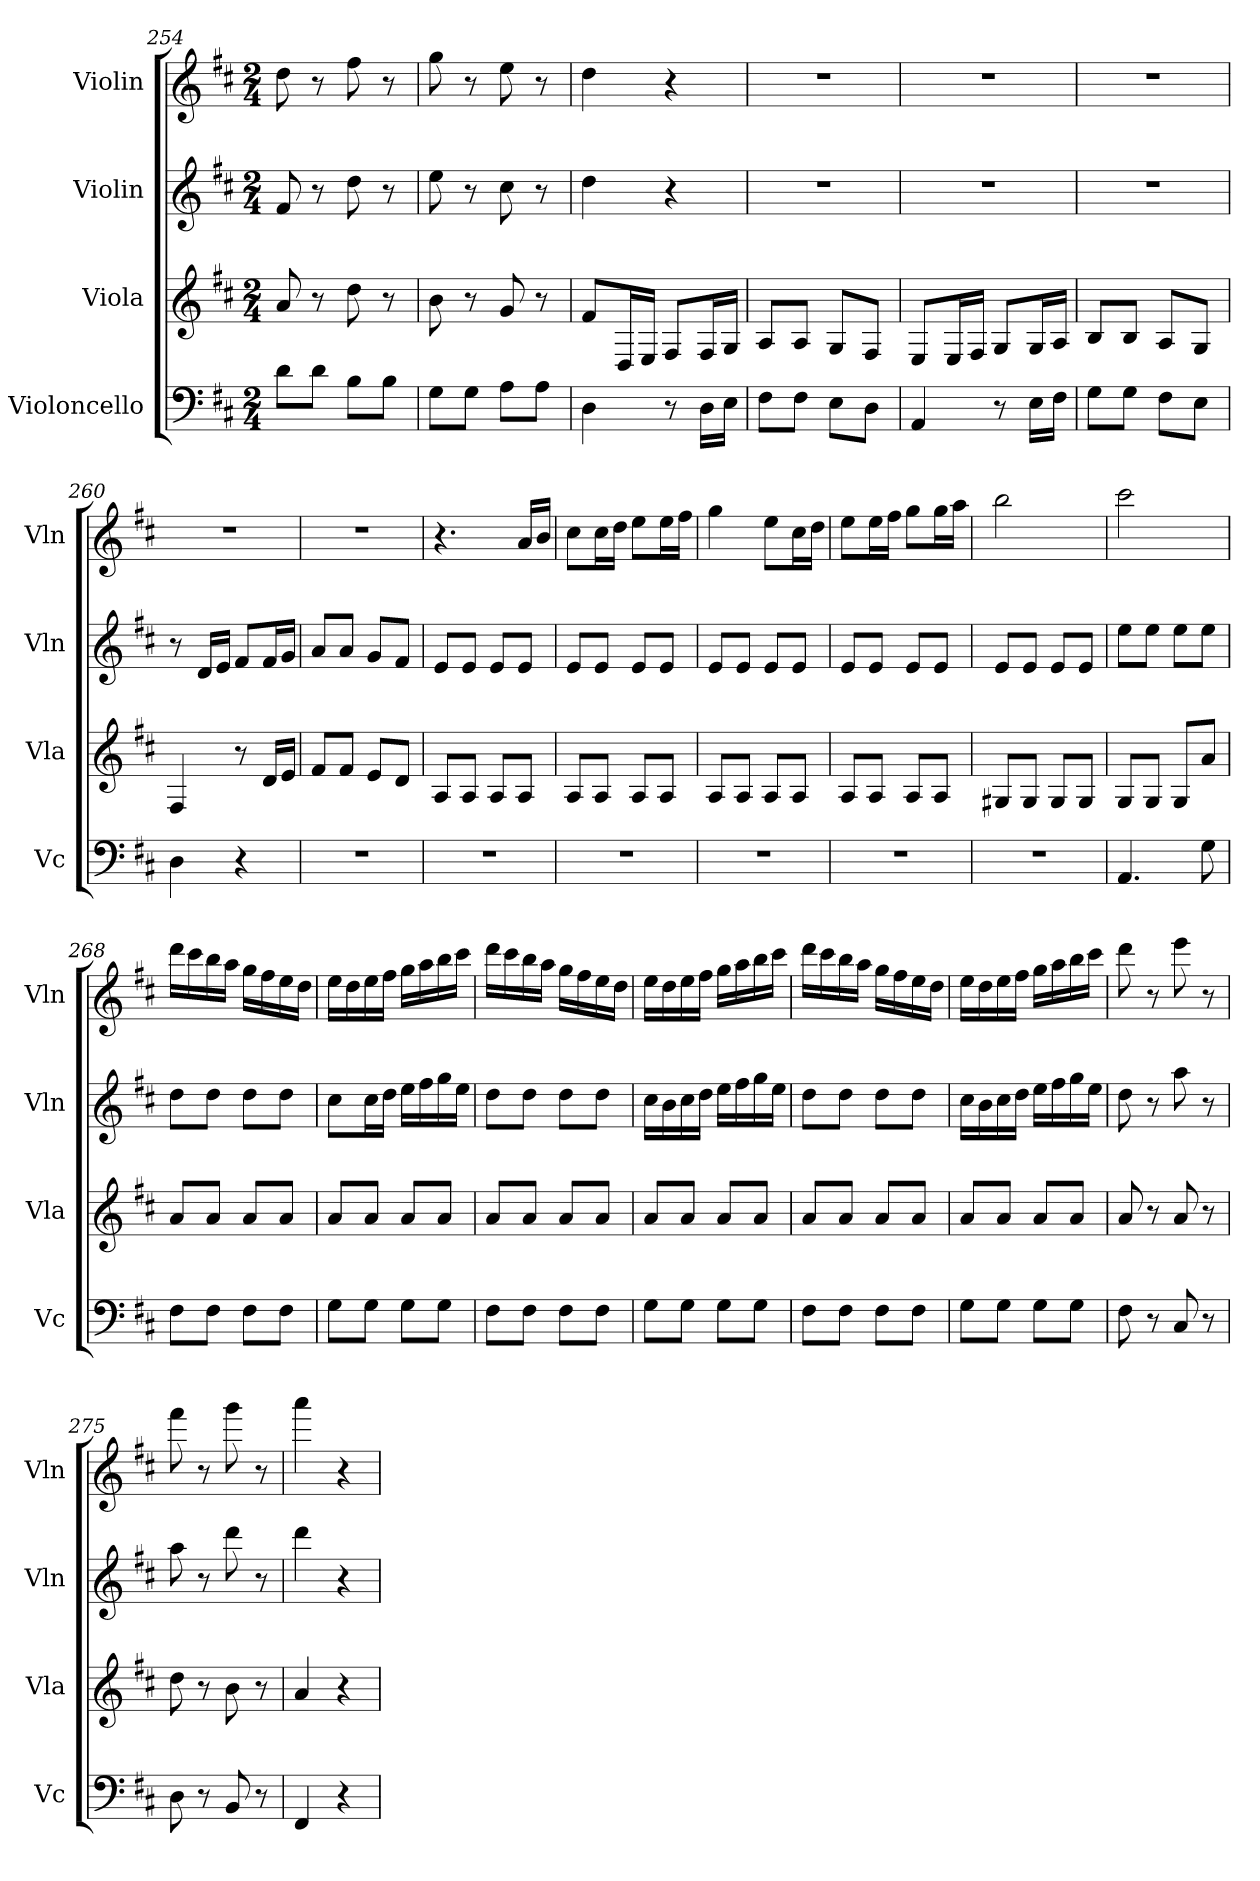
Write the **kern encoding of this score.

**kern	**kern	**kern	**kern
*part4	*part3	*part2	*part1
*staff4	*staff3	*staff2	*staff1
*I"Violoncello	*I"Viola	*I"Violin	*I"Violin
*I'Vc	*I'Vla	*I'Vln	*I'Vln
*clefF4	*clefG2	*clefG2	*clefG2
*k[f#c#]	*k[f#c#]	*k[f#c#]	*k[f#c#]
*M2/4	*M2/4	*M2/4	*M2/4
=254	=254	=254	=254
8d\L	8a/	8f#/	8dd\
8d\J	8r	8r	8r
8B\L	8dd\	8dd\	8ff#\
8B\J	8r	8r	8r
!!LO:PB:g=z
=255	=255	=255	=255
8G\L	8b\	8ee\	8gg\
8G\J	8r	8r	8r
8A\L	8g/	8cc#\	8ee\
8A\J	8r	8r	8r
=256	=256	=256	=256
4D\	8f#/L	4dd\	4dd\
.	16D/L	.	.
.	16E/JJ	.	.
8r	8F#/L	4r	4r
16D\LL	16F#/L	.	.
16E\JJ	16G/JJ	.	.
=257	=257	=257	=257
8F#\L	8A/L	2r	2r
8F#\J	8A/J	.	.
8E\L	8G/L	.	.
8D\J	8F#/J	.	.
=258	=258	=258	=258
4AA/	8E/L	2r	2r
.	16E/L	.	.
.	16F#/JJ	.	.
8r	8G/L	.	.
16E\LL	16G/L	.	.
16F#\JJ	16A/JJ	.	.
=259	=259	=259	=259
8G\L	8B/L	2r	2r
8G\J	8B/J	.	.
8F#\L	8A/L	.	.
8E\J	8G/J	.	.
=260	=260	=260	=260
4D\	4F#/	8r	2r
.	.	16d/LL	.
.	.	16e/JJ	.
4r	8r	8f#/L	.
.	16d/LL	16f#/L	.
.	16e/JJ	16g/JJ	.
=261	=261	=261	=261
2r	8f#/L	8a/L	2r
.	8f#/J	8a/J	.
.	8e/L	8g/L	.
.	8d/J	8f#/J	.
!!LO:LB:g=z
=262	=262	=262	=262
2r	8A/L	8e/L	4.r
.	8A/J	8e/J	.
.	8A/L	8e/L	.
.	8A/J	8e/J	16a/LL
.	.	.	16b/JJ
=263	=263	=263	=263
2r	8A/L	8e/L	8cc#\L
.	8A/J	8e/J	16cc#\L
.	.	.	16dd\JJ
.	8A/L	8e/L	8ee\L
.	8A/J	8e/J	16ee\L
.	.	.	16ff#\JJ
=264	=264	=264	=264
2r	8A/L	8e/L	4gg\
.	8A/J	8e/J	.
.	8A/L	8e/L	8ee\L
.	8A/J	8e/J	16cc#\L
.	.	.	16dd\JJ
=265	=265	=265	=265
2r	8A/L	8e/L	8ee\L
.	8A/J	8e/J	16ee\L
.	.	.	16ff#\JJ
.	8A/L	8e/L	8gg\L
.	8A/J	8e/J	16gg\L
.	.	.	16aa\JJ
=266	=266	=266	=266
2r	8G#X/L	8e/L	2bb\
.	8G#/J	8e/J	.
.	8G#/L	8e/L	.
.	8G#/J	8e/J	.
=267	=267	=267	=267
4.AA/	8G/L	8ee\L	2ccc#\
.	8G/J	8ee\J	.
.	8G/L	8ee\L	.
8G\	8a/J	8ee\J	.
!!LO:LB:g=z
=268	=268	=268	=268
8F#\L	8a/L	8dd\L	16ddd\LL
.	.	.	16ccc#\
8F#\J	8a/J	8dd\J	16bb\
.	.	.	16aa\JJ
8F#\L	8a/L	8dd\L	16gg\LL
.	.	.	16ff#\
8F#\J	8a/J	8dd\J	16ee\
.	.	.	16dd\JJ
=269	=269	=269	=269
8G\L	8a/L	8cc#\L	16ee\LL
.	.	.	16dd\
8G\J	8a/J	16cc#\L	16ee\
.	.	16dd\JJ	16ff#\JJ
8G\L	8a/L	16ee\LL	16gg\LL
.	.	16ff#\	16aa\
8G\J	8a/J	16gg\	16bb\
.	.	16ee\JJ	16ccc#\JJ
=270	=270	=270	=270
8F#\L	8a/L	8dd\L	16ddd\LL
.	.	.	16ccc#\
8F#\J	8a/J	8dd\J	16bb\
.	.	.	16aa\JJ
8F#\L	8a/L	8dd\L	16gg\LL
.	.	.	16ff#\
8F#\J	8a/J	8dd\J	16ee\
.	.	.	16dd\JJ
=271	=271	=271	=271
8G\L	8a/L	16cc#\LL	16ee\LL
.	.	16b\	16dd\
8G\J	8a/J	16cc#\	16ee\
.	.	16dd\JJ	16ff#\JJ
8G\L	8a/L	16ee\LL	16gg\LL
.	.	16ff#\	16aa\
8G\J	8a/J	16gg\	16bb\
.	.	16ee\JJ	16ccc#\JJ
=272	=272	=272	=272
8F#\L	8a/L	8dd\L	16ddd\LL
.	.	.	16ccc#\
8F#\J	8a/J	8dd\J	16bb\
.	.	.	16aa\JJ
8F#\L	8a/L	8dd\L	16gg\LL
.	.	.	16ff#\
8F#\J	8a/J	8dd\J	16ee\
.	.	.	16dd\JJ
!!LO:PB:g=z
=273	=273	=273	=273
8G\L	8a/L	16cc#\LL	16ee\LL
.	.	16b\	16dd\
8G\J	8a/J	16cc#\	16ee\
.	.	16dd\JJ	16ff#\JJ
8G\L	8a/L	16ee\LL	16gg\LL
.	.	16ff#\	16aa\
8G\J	8a/J	16gg\	16bb\
.	.	16ee\JJ	16ccc#\JJ
=274	=274	=274	=274
8F#\	8a/	8dd\	8ddd\
8r	8r	8r	8r
8C#/	8a/	8aa\	8eee\
8r	8r	8r	8r
=275	=275	=275	=275
8D\	8dd\	8aa\	8fff#\
8r	8r	8r	8r
8BB/	8b\	8ddd\	8ggg\
8r	8r	8r	8r
=276	=276	=276	=276
4FF#/	4a/	4ddd\	4aaa\
4r	4r	4r	4r
=	=	=	=
*-	*-	*-	*-
